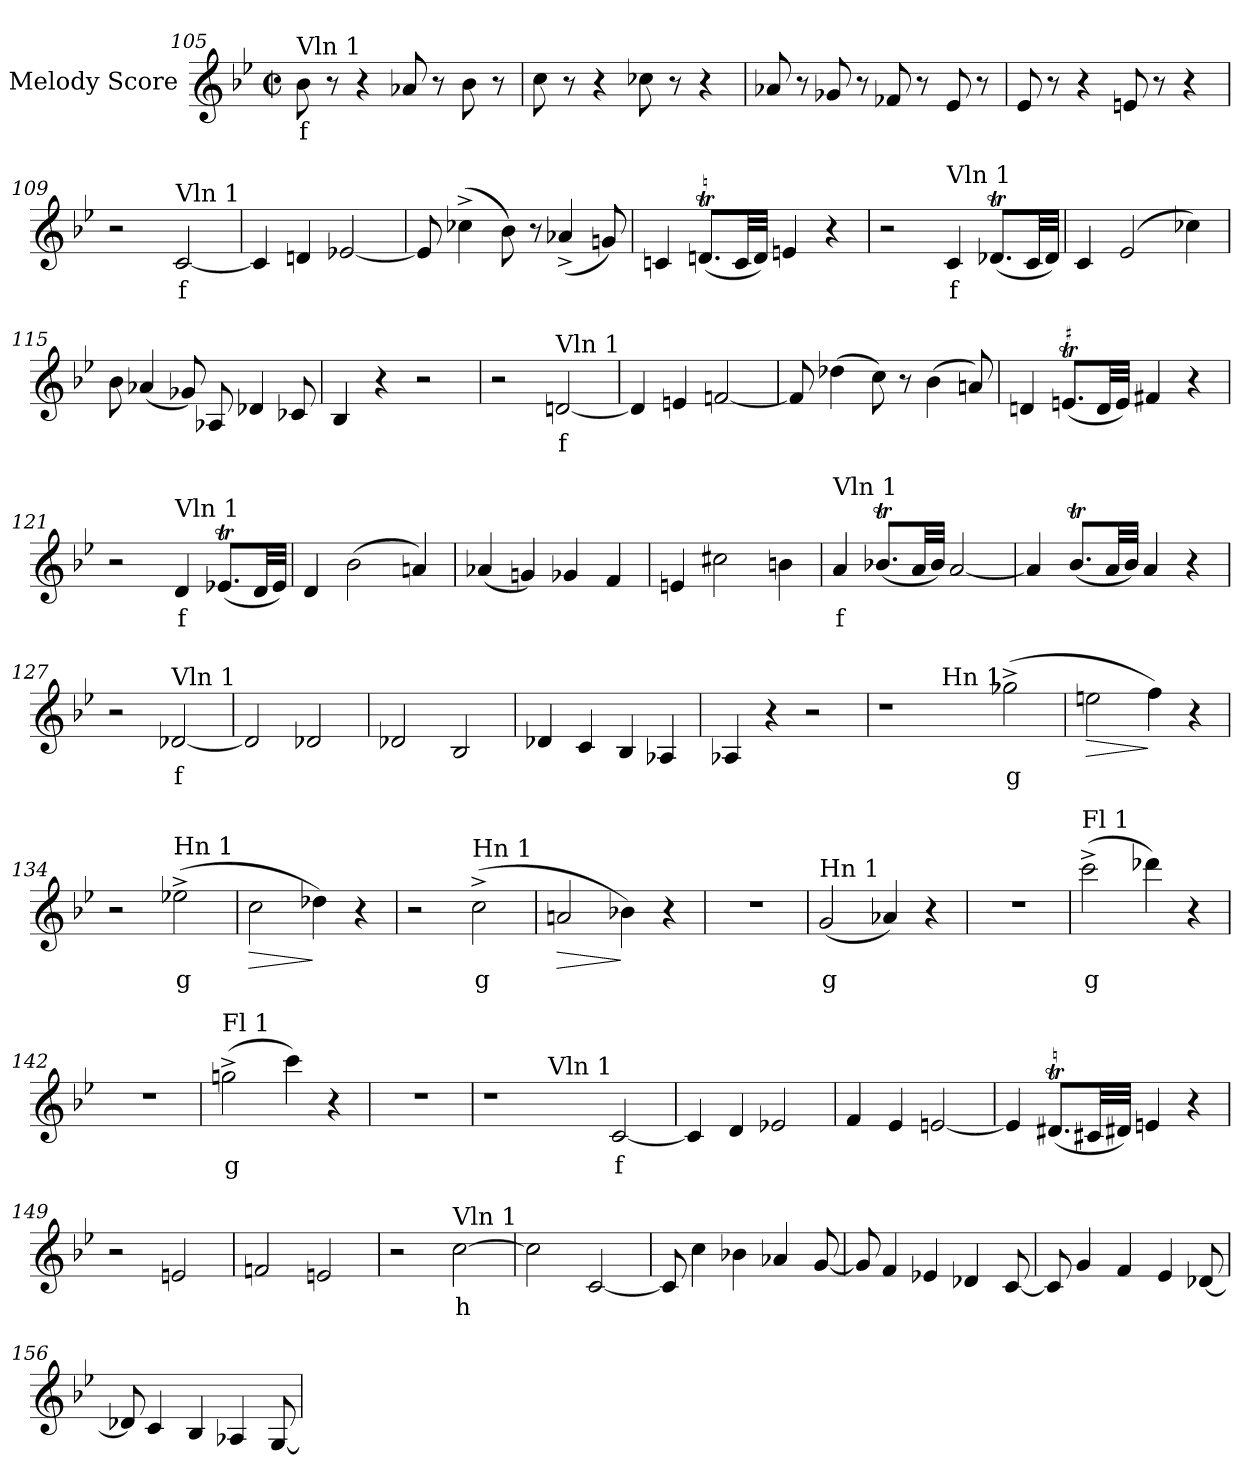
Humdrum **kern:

**kern	**text	**dynam
*part1	*part1	*part1
*staff1	*staff1	*staff1
*I"Melody Score	*	*
*clefG2	*	*
*k[b-e-]	*	*
*M2/2	*	*
*met(c|)	*	*
=105	=105	=105
!LO:TX:a:t=Vln 1	!	!
!	!LO:LY:b:color=#FF0000	!
8b-\	f	.
8r	.	.
4r	.	.
8a-X/	.	.
8r	.	.
8b-\	.	.
8r	.	.
=106	=106	=106
8cc\	.	.
8r	.	.
4r	.	.
8cc-X\	.	.
8r	.	.
4r	.	.
=107	=107	=107
8a-X/	.	.
8r	.	.
8g-X/	.	.
8r	.	.
8f-X/	.	.
8r	.	.
8e-/	.	.
8r	.	.
=108	=108	=108
8e-/	.	.
8r	.	.
4r	.	.
8en/	.	.
8r	.	.
4r	.	.
=109	=109	=109
2r	.	.
!LO:TX:a:t=Vln 1	!	!
!	!LO:LY:b:color=#FF0000	!
[2c/	f	.
=110	=110	=110
4c/]	.	.
4dn/	.	.
[2e-X/	.	.
=111	=111	=111
8e-/]	.	.
(4cc-X^\	.	.
8b-\)	.	.
8r	.	.
(4a-X^/	.	.
8gn/)	.	.
=112	=112	=112
4cn/	.	.
(8.dnT/L	.	.
32c/LL	.	.
32d/JJJ)	.	.
4en/	.	.
4r	.	.
=113	=113	=113
2r	.	.
!LO:TX:a:t=Vln 1	!	!
!	!LO:LY:b:color=#FF0000	!
4c/	f	.
(8.d-XT/L	.	.
32c/LL	.	.
32d-/JJJ)	.	.
=114	=114	=114
4c/	.	.
(2e-/	.	.
4cc-X\)	.	.
=115	=115	=115
8b-\	.	.
(4a-X/	.	.
8g-X/)	.	.
8A-X/	.	.
4d-X/	.	.
8c-X/	.	.
=116	=116	=116
4B-/	.	.
4r	.	.
2r	.	.
=117	=117	=117
2r	.	.
!LO:TX:a:t=Vln 1	!	!
!	!LO:LY:b:color=#FF0000	!
[2dn/	f	.
=118	=118	=118
4d/]	.	.
4en/	.	.
[2fn/	.	.
=119	=119	=119
8f/]	.	.
(4dd-X\	.	.
8cc\)	.	.
8r	.	.
(4b-\	.	.
8an/)	.	.
=120	=120	=120
4dn/	.	.
!LO:TR:acc=#	!	!
(8.enT/L	.	.
32d/LL	.	.
32e/JJJ)	.	.
4f#X/	.	.
4r	.	.
=121	=121	=121
2r	.	.
!LO:TX:a:t=Vln 1	!	!
!	!LO:LY:b:color=#FF0000	!
4d/	f	.
(8.e-XT/L	.	.
32d/LL	.	.
32e-/JJJ)	.	.
=122	=122	=122
4d/	.	.
(2b-\	.	.
4an/)	.	.
=123	=123	=123
(4a-X/	.	.
4gn/)	.	.
4g-X/	.	.
4f/	.	.
=124	=124	=124
4en/	.	.
2cc#X\	.	.
4bn\	.	.
=125	=125	=125
!LO:TX:a:t=Vln 1	!	!
!	!LO:LY:b:color=#FF0000	!
4a/	f	.
(8.b-XT/L	.	.
32a/LL	.	.
32b-/JJJ)	.	.
[2a/	.	.
=126	=126	=126
4a/]	.	.
(8.b-T/L	.	.
32a/LL	.	.
32b-/JJJ)	.	.
4a/	.	.
4r	.	.
=127	=127	=127
2r	.	.
!LO:TX:a:t=Vln 1	!	!
!	!LO:LY:b:color=#FF0000	!
[2d-X/	f	.
=128	=128	=128
2d-/]	.	.
2d-X/	.	.
=129	=129	=129
2d-X/	.	.
2B-/	.	.
=130	=130	=130
4d-X/	.	.
4c/	.	.
4B-/	.	.
4A-X/	.	.
=131	=131	=131
*MM88	*	*
4A-X/	.	.
4r	.	.
2r	.	.
=132	=132	=132
*^	*	*
1r	2ryy	.	.
!	!LO:TX:a:t=Hn 1	!	!
.	1ryy	.	.
!	!	!LO:LY:b:color=#FF0000	!
(2gg-X^\	.	g	.
=133	=133	=133	=133
!	!	!	!LO:HP:b
*v	*v	*	*
2een\	.	>
4ff\)	.	]
4r	.	.
=134	=134	=134
2r	.	.
!LO:TX:a:t=Hn 1	!	!
!	!LO:LY:b:color=#FF0000	!
(2ee-X^\	g	.
=135	=135	=135
!	!	!LO:HP:b
2cc\	.	>
4dd-X\)	.	]
4r	.	.
=136	=136	=136
2r	.	.
!LO:TX:a:t=Hn 1	!	!
!	!LO:LY:b:color=#FF0000	!
(2cc^\	g	.
=137	=137	=137
!	!	!LO:HP:b
2an/	.	>
4b-X\)	.	]
4r	.	.
=138	=138	=138
1r	.	.
=139	=139	=139
!LO:TX:a:t=Hn 1	!	!
!	!LO:LY:b:color=#FF0000	!
(2g/	g	.
4a-X/)	.	.
4r	.	.
=140	=140	=140
1r	.	.
=141	=141	=141
!LO:TX:a:t=Fl 1	!	!
!	!LO:LY:b:color=#FF0000	!
(2ccc^\	g	.
4ddd-X\)	.	.
4r	.	.
=142	=142	=142
1r	.	.
=143	=143	=143
!LO:TX:a:t=Fl 1	!	!
!	!LO:LY:b:color=#FF0000	!
(2ggn^\	g	.
4ccc\)	.	.
4r	.	.
=144	=144	=144
1r	.	.
=145	=145	=145
*^	*	*
1r	2ryy	.	.
!	!LO:TX:a:t=Vln 1	!	!
.	1ryy	.	.
!	!	!LO:LY:b:color=#FF0000	!
[2c/	.	f	.
*v	*v	*	*
=146	=146	=146
4c/]	.	.
4d/	.	.
2e-X/	.	.
=147	=147	=147
4f/	.	.
4e-/	.	.
[2en/	.	.
=148	=148	=148
4en/]	.	.
(8.d#Xt/L	.	.
32c#X/LL	.	.
32d#X/JJJ)	.	.
4e/	.	.
4r	.	.
=149	=149	=149
2r	.	.
2en/	.	.
=150	=150	=150
2fn/	.	.
2en/	.	.
=151	=151	=151
2r	.	.
!LO:TX:a:t=Vln 1	!	!
!	!LO:LY:b:color=#FF0000	!
[2cc\	h	.
=152	=152	=152
2cc\]	.	.
[2c/	.	.
=153	=153	=153
8c/]	.	.
4cc\	.	.
4b-X\	.	.
4a-X/	.	.
[8g/	.	.
=154	=154	=154
8g/]	.	.
4f/	.	.
4e-X/	.	.
4d-X/	.	.
[8c/	.	.
=155	=155	=155
8c/]	.	.
4g/	.	.
4f/	.	.
4e-/	.	.
[8d-X/	.	.
=156	=156	=156
8d-X/]	.	.
4c/	.	.
4B-/	.	.
4A-X/	.	.
[8G/	.	.
=	=	=
*-	*-	*-
